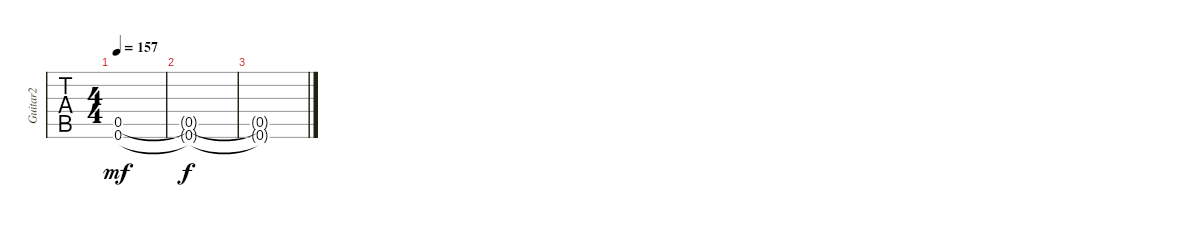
\track ("Guitar2" "Guitar2") {instrument distortionguitar}
\staff {tabs}
\tuning (E4 B3 G3 D3 A2 D2) {hide}
\ts (4 4)
\tempo 157
\clef g2
\ks c
(0.5 0.6).1{dy mf} |
(0.5{t} 0.6{t}).1{dy f} |
(0.5{t} 0.6{t}).1
